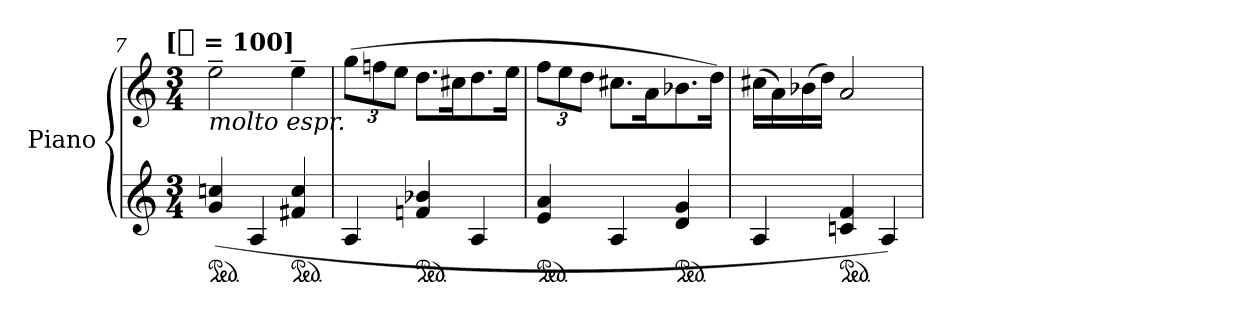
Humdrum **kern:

**kern	**kern
*part1	*part1
*staff2	*staff1
*I"Piano	*
*clefG2	*clefG2
*k[]	*k[]
*C:	*C:
!!LO:TX:omd:t=[[quarter] = 100]
*M3/4	*M3/4
*MM100	*MM74
=7	=7
!	!LO:TX:b:i:t=molto espr.
*ped	*
(4g 4ccn	2ee~
4A	.
*ped	*
4f#X 4cc	4ee~
=8	=8
4A	(12ggL
.	12ffn
.	12eeJ
*ped	*
4fn 4b-X	8.ddL
.	16cc#XK
4A	8.dd
.	16eeJk
=9	=9
*ped	*
4e 4a	12ffL
.	12ee
.	12ddJ
4A	8.cc#XL
.	16aK
*ped	*
4d 4g	8.b-X
.	16ddJk)
=10	=10
4A	(16cc#XLL
.	16a)
.	(16b-X
.	16ddJJ)
*ped	*
4cn 4f	2a
4A)	.
=	=
*-	*-
